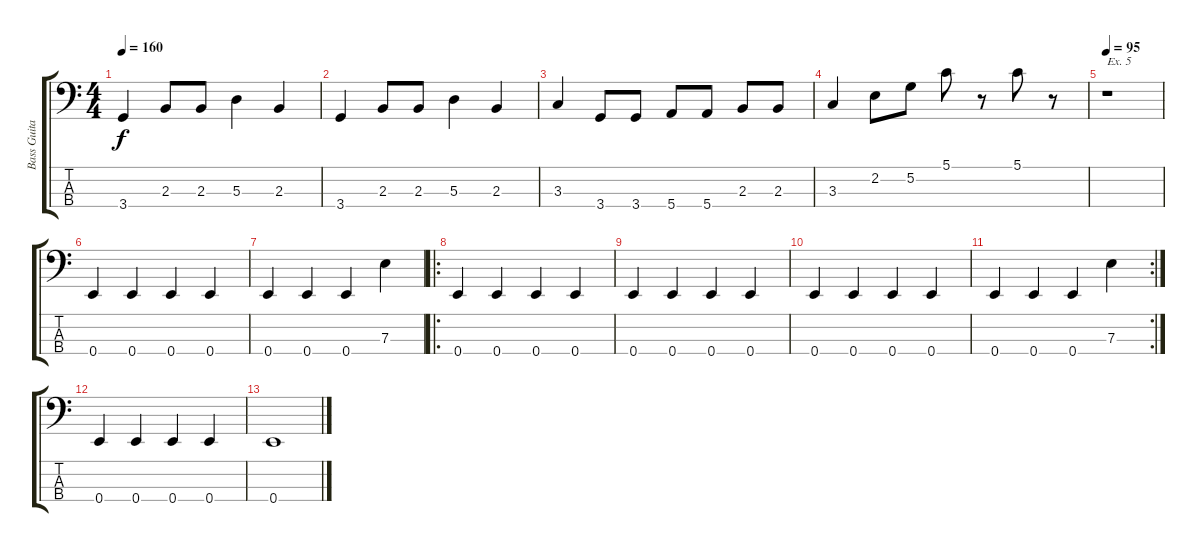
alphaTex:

\track ("Bass Guitar" "Bass Guita") {instrument electricbasspick}
\staff {score tabs}
\tuning (G2 D2 A1 E1) {hide}
\ts (4 4)
\tempo 160
\clef f4
\ks c
3.4.4{dy f} 2.3.8 2.3.8 5.3.4 2.3.4 |
3.4.4 2.3.8 2.3.8 5.3.4 2.3.4 |
3.3.4 3.4.8 3.4.8 5.4.8 5.4.8 2.3.8 2.3.8 |
3.3.4 2.2.8 5.2.8 5.1.8 r.8 5.1.8 r.8 |
\tempo 95
r.1{txt "Ex. 5"} |
0.4.4 0.4.4 0.4.4 0.4.4 |
0.4.4 0.4.4 0.4.4 7.3.4 |
\ro
0.4.4 0.4.4 0.4.4 0.4.4 |
0.4.4 0.4.4 0.4.4 0.4.4 |
0.4.4 0.4.4 0.4.4 0.4.4 |
\rc 2
0.4.4 0.4.4 0.4.4 7.3.4 |
0.4.4 0.4.4 0.4.4 0.4.4 |
0.4.1
